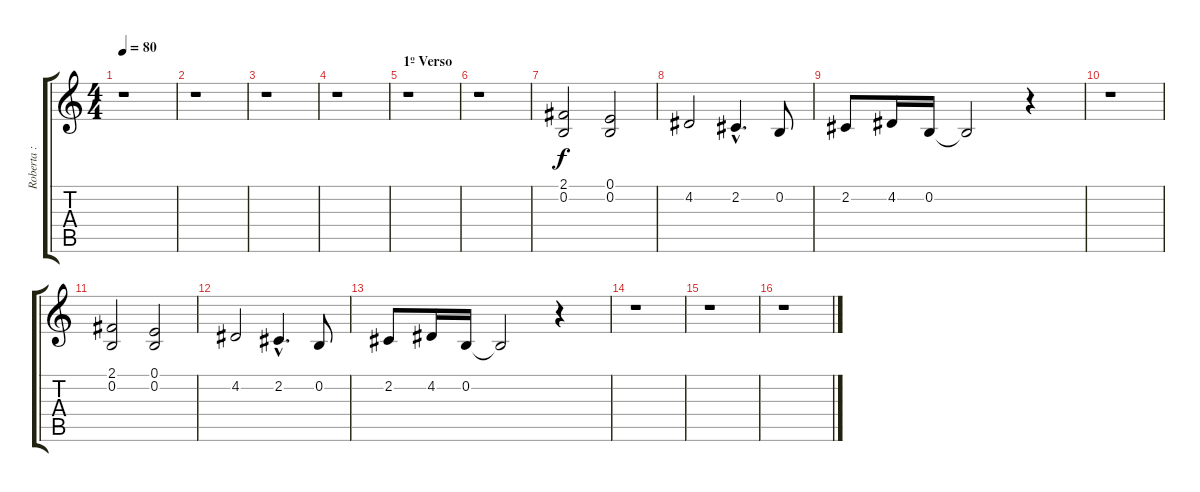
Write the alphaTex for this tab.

\track ("Roberta :  Vocal" "Roberta : ") {instrument pad4choir}
\staff {score tabs}
\tuning (E4 B3 G3 D3 A2 E2) {hide}
\ts (4 4)
\tempo 80
\clef g2
\ks c
r.1{dy f} |
r.1 |
r.1 |
r.1 |
\section ("" "1º Verso")
r.1 |
r.1 |
(2.1 0.2).2 (0.1 0.2).2 |
4.2.2 2.2{hac}.4{d} 0.2.8 |
2.2.8 4.2.16 0.2.16 0.2{t}.2 r.4 |
r.1 |
(2.1 0.2).2 (0.1 0.2).2 |
4.2.2 2.2{hac}.4{d} 0.2.8 |
2.2.8 4.2.16 0.2.16 0.2{t}.2 r.4 |
r.1 |
r.1 |
r.1
